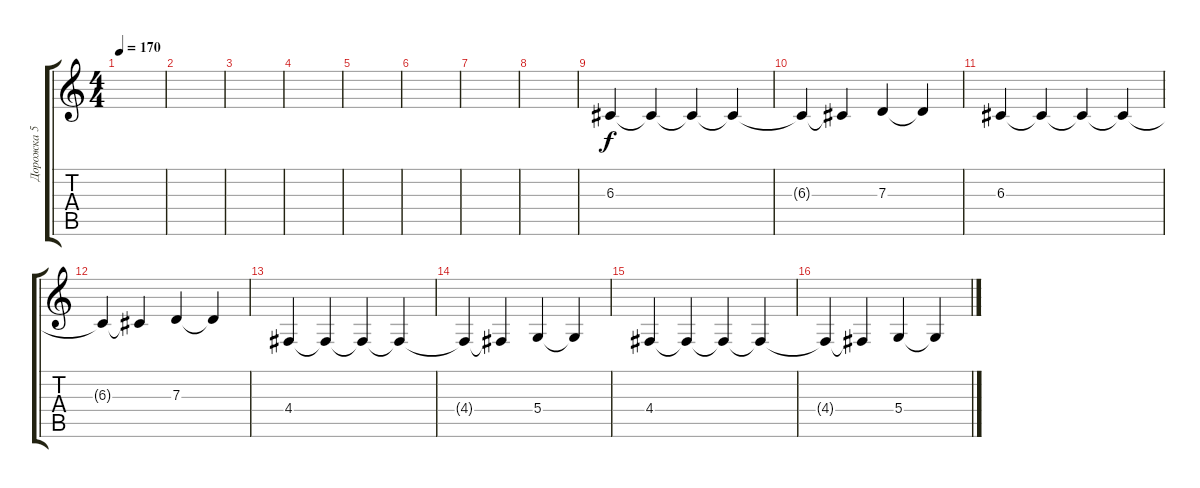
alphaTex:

\track ("Дорожка 5" "Дорожка 5") {instrument pad2warm}
\staff {score tabs}
\tuning (E4 B3 G3 D3 A2 D2) {hide}
\ts (4 4)
\tempo 170
\clef g2
\ks c
|
|
|
|
|
|
|
|
6.3.4 6.3{t}.4 6.3{t}.4 6.3{t}.4 |
6.3{t}.4 6.3{t}.4 7.3.4 7.3{t}.4 |
6.3.4 6.3{t}.4 6.3{t}.4 6.3{t}.4 |
6.3{t}.4 6.3{t}.4 7.3.4 7.3{t}.4 |
4.4.4 4.4{t}.4 4.4{t}.4 4.4{t}.4 |
4.4{t}.4 4.4{t}.4 5.4.4 5.4{t}.4 |
4.4.4 4.4{t}.4 4.4{t}.4 4.4{t}.4 |
4.4{t}.4 4.4{t}.4 5.4.4 5.4{t}.4
